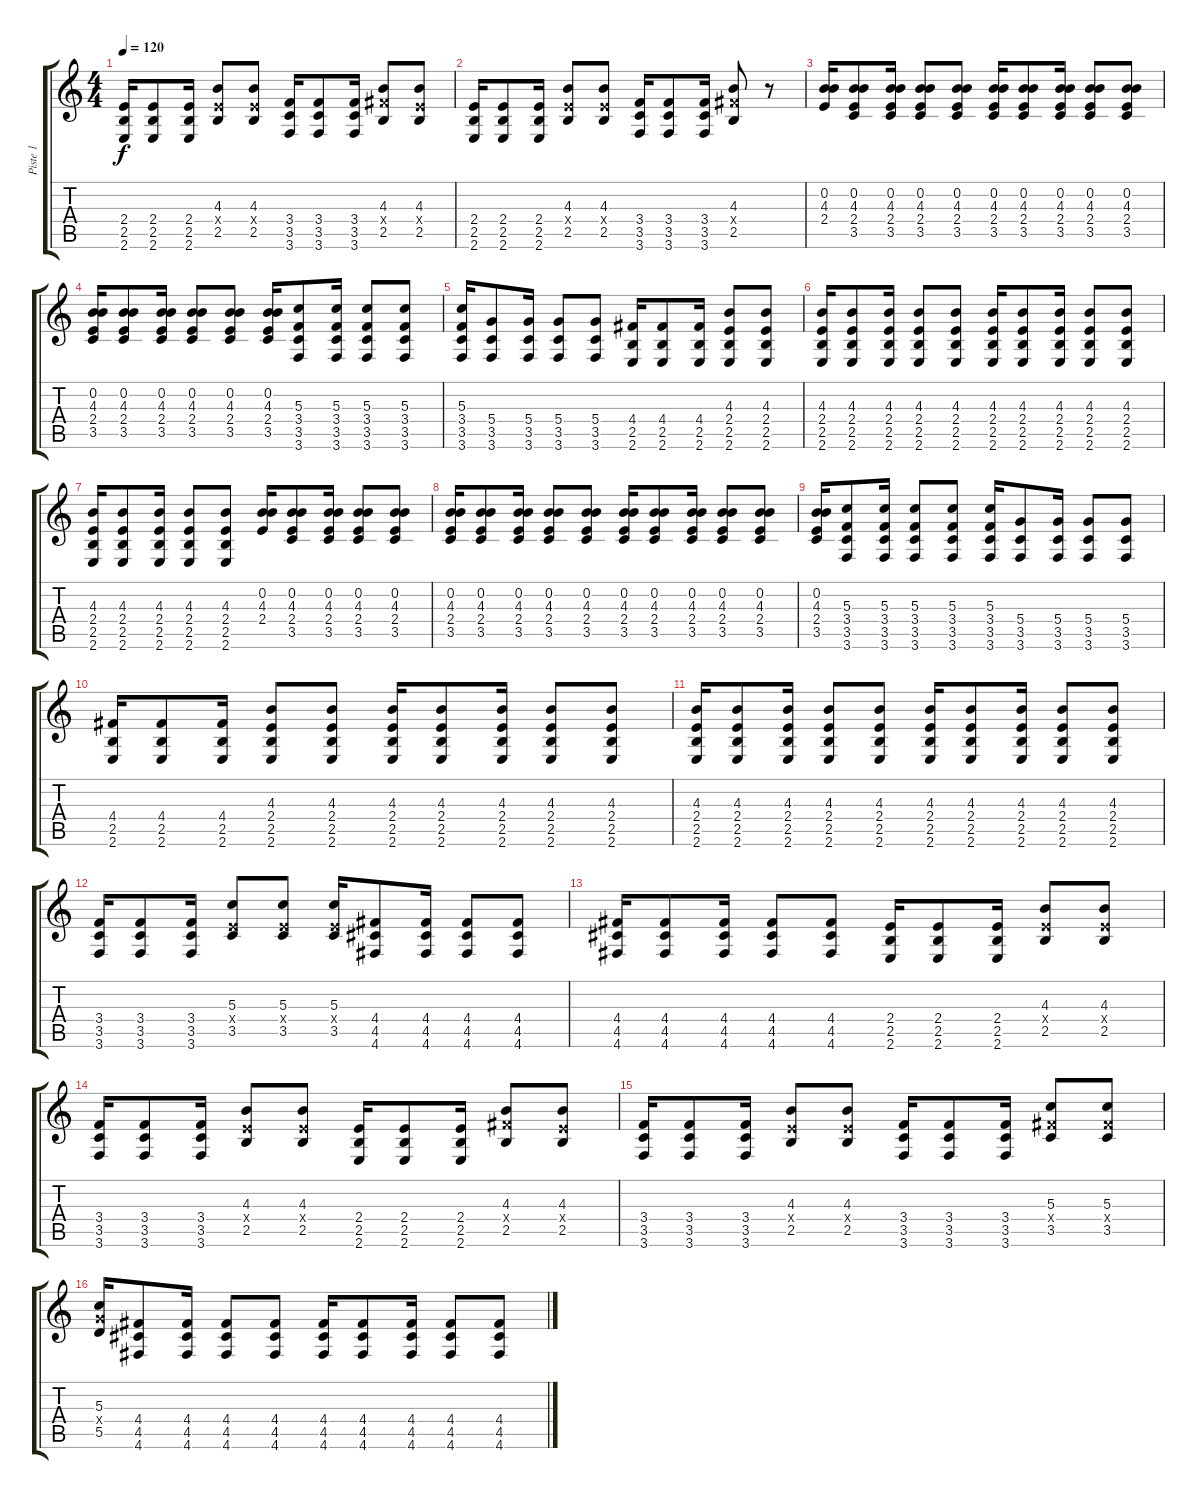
\track ("Piste 1" "Piste 1") {instrument distortionguitar}
\staff {score tabs}
\tuning (E4 B3 G3 D3 A2 D2) {hide}
\ts (4 4)
\tempo 120
\clef g2
\ks c
(2.4 2.5 2.6).16{dy f} (2.4 2.5 2.6).8 (2.4 2.5 2.6).16 (4.3 2.4{x} 2.5).8 (4.3 2.4{x} 2.5).8 (3.4 3.5 3.6).16 (3.4 3.5 3.6).8 (3.4 3.5 3.6).16 (4.3 4.4{x} 2.5).8 (4.3 2.4{x} 2.5).8 |
(2.4 2.5 2.6).16 (2.4 2.5 2.6).8 (2.4 2.5 2.6).16 (4.3 2.4{x} 2.5).8 (4.3 2.4{x} 2.5).8 (3.4 3.5 3.6).16 (3.4 3.5 3.6).8 (3.4 3.5 3.6).16 (4.3 4.4{x} 2.5).8 r.8 |
(0.2 4.3 2.4).16 (0.2 4.3 2.4 3.5).8 (0.2 4.3 2.4 3.5).16 (0.2 4.3 2.4 3.5).8 (0.2 4.3 2.4 3.5).8 (0.2 4.3 2.4 3.5).16 (0.2 4.3 2.4 3.5).8 (0.2 4.3 2.4 3.5).16 (0.2 4.3 2.4 3.5).8 (0.2 4.3 2.4 3.5).8 |
(0.2 4.3 2.4 3.5).16 (0.2 4.3 2.4 3.5).8 (0.2 4.3 2.4 3.5).16 (0.2 4.3 2.4 3.5).8 (0.2 4.3 2.4 3.5).8 (0.2 4.3 2.4 3.5).16 (5.3 3.4 3.5 3.6).8 (5.3 3.4 3.5 3.6).16 (5.3 3.4 3.5 3.6).8 (5.3 3.4 3.5 3.6).8 |
(5.3 3.4 3.5 3.6).16 (5.4 3.5 3.6).8 (5.4 3.5 3.6).16 (5.4 3.5 3.6).8 (5.4 3.5 3.6).8 (4.4 2.5 2.6).16 (4.4 2.5 2.6).8 (4.4 2.5 2.6).16 (4.3 2.4 2.5 2.6).8 (4.3 2.4 2.5 2.6).8 |
(4.3 2.4 2.5 2.6).16 (4.3 2.4 2.5 2.6).8 (4.3 2.4 2.5 2.6).16 (4.3 2.4 2.5 2.6).8 (4.3 2.4 2.5 2.6).8 (4.3 2.4 2.5 2.6).16 (4.3 2.4 2.5 2.6).8 (4.3 2.4 2.5 2.6).16 (4.3 2.4 2.5 2.6).8 (4.3 2.4 2.5 2.6).8 |
(4.3 2.4 2.5 2.6).16 (4.3 2.4 2.5 2.6).8 (4.3 2.4 2.5 2.6).16 (4.3 2.4 2.5 2.6).8 (4.3 2.4 2.5 2.6).8 (0.2 4.3 2.4).16 (0.2 4.3 2.4 3.5).8 (0.2 4.3 2.4 3.5).16 (0.2 4.3 2.4 3.5).8 (0.2 4.3 2.4 3.5).8 |
(0.2 4.3 2.4 3.5).16 (0.2 4.3 2.4 3.5).8 (0.2 4.3 2.4 3.5).16 (0.2 4.3 2.4 3.5).8 (0.2 4.3 2.4 3.5).8 (0.2 4.3 2.4 3.5).16 (0.2 4.3 2.4 3.5).8 (0.2 4.3 2.4 3.5).16 (0.2 4.3 2.4 3.5).8 (0.2 4.3 2.4 3.5).8 |
(0.2 4.3 2.4 3.5).16 (5.3 3.4 3.5 3.6).8 (5.3 3.4 3.5 3.6).16 (5.3 3.4 3.5 3.6).8 (5.3 3.4 3.5 3.6).8 (5.3 3.4 3.5 3.6).16 (5.4 3.5 3.6).8 (5.4 3.5 3.6).16 (5.4 3.5 3.6).8 (5.4 3.5 3.6).8 |
(4.4 2.5 2.6).16 (4.4 2.5 2.6).8 (4.4 2.5 2.6).16 (4.3 2.4 2.5 2.6).8 (4.3 2.4 2.5 2.6).8 (4.3 2.4 2.5 2.6).16 (4.3 2.4 2.5 2.6).8 (4.3 2.4 2.5 2.6).16 (4.3 2.4 2.5 2.6).8 (4.3 2.4 2.5 2.6).8 |
(4.3 2.4 2.5 2.6).16 (4.3 2.4 2.5 2.6).8 (4.3 2.4 2.5 2.6).16 (4.3 2.4 2.5 2.6).8 (4.3 2.4 2.5 2.6).8 (4.3 2.4 2.5 2.6).16 (4.3 2.4 2.5 2.6).8 (4.3 2.4 2.5 2.6).16 (4.3 2.4 2.5 2.6).8 (4.3 2.4 2.5 2.6).8 |
(3.4 3.5 3.6).16 (3.4 3.5 3.6).8 (3.4 3.5 3.6).16 (5.3 2.4{x} 3.5).8 (5.3 2.4{x} 3.5).8 (5.3 2.4{x} 3.5).16 (4.4 4.5 4.6).8 (4.4 4.5 4.6).16 (4.4 4.5 4.6).8 (4.4 4.5 4.6).8 |
(4.4 4.5 4.6).16 (4.4 4.5 4.6).8 (4.4 4.5 4.6).16 (4.4 4.5 4.6).8 (4.4 4.5 4.6).8 (2.4 2.5 2.6).16 (2.4 2.5 2.6).8 (2.4 2.5 2.6).16 (4.3 2.4{x} 2.5).8 (4.3 2.4{x} 2.5).8 |
(3.4 3.5 3.6).16 (3.4 3.5 3.6).8 (3.4 3.5 3.6).16 (4.3 2.4{x} 2.5).8 (4.3 2.4{x} 2.5).8 (2.4 2.5 2.6).16 (2.4 2.5 2.6).8 (2.4 2.5 2.6).16 (4.3 4.4{x} 2.5).8 (4.3 2.4{x} 2.5).8 |
(3.4 3.5 3.6).16 (3.4 3.5 3.6).8 (3.4 3.5 3.6).16 (4.3 2.4{x} 2.5).8 (4.3 2.4{x} 2.5).8 (3.4 3.5 3.6).16 (3.4 3.5 3.6).8 (3.4 3.5 3.6).16 (5.3 4.4{x} 3.5).8 (5.3 4.4{x} 3.5).8 |
(5.3 5.4{x} 5.5).16 (4.4 4.5 4.6).8 (4.4 4.5 4.6).16 (4.4 4.5 4.6).8 (4.4 4.5 4.6).8 (4.4 4.5 4.6).16 (4.4 4.5 4.6).8 (4.4 4.5 4.6).16 (4.4 4.5 4.6).8 (4.4 4.5 4.6).8
